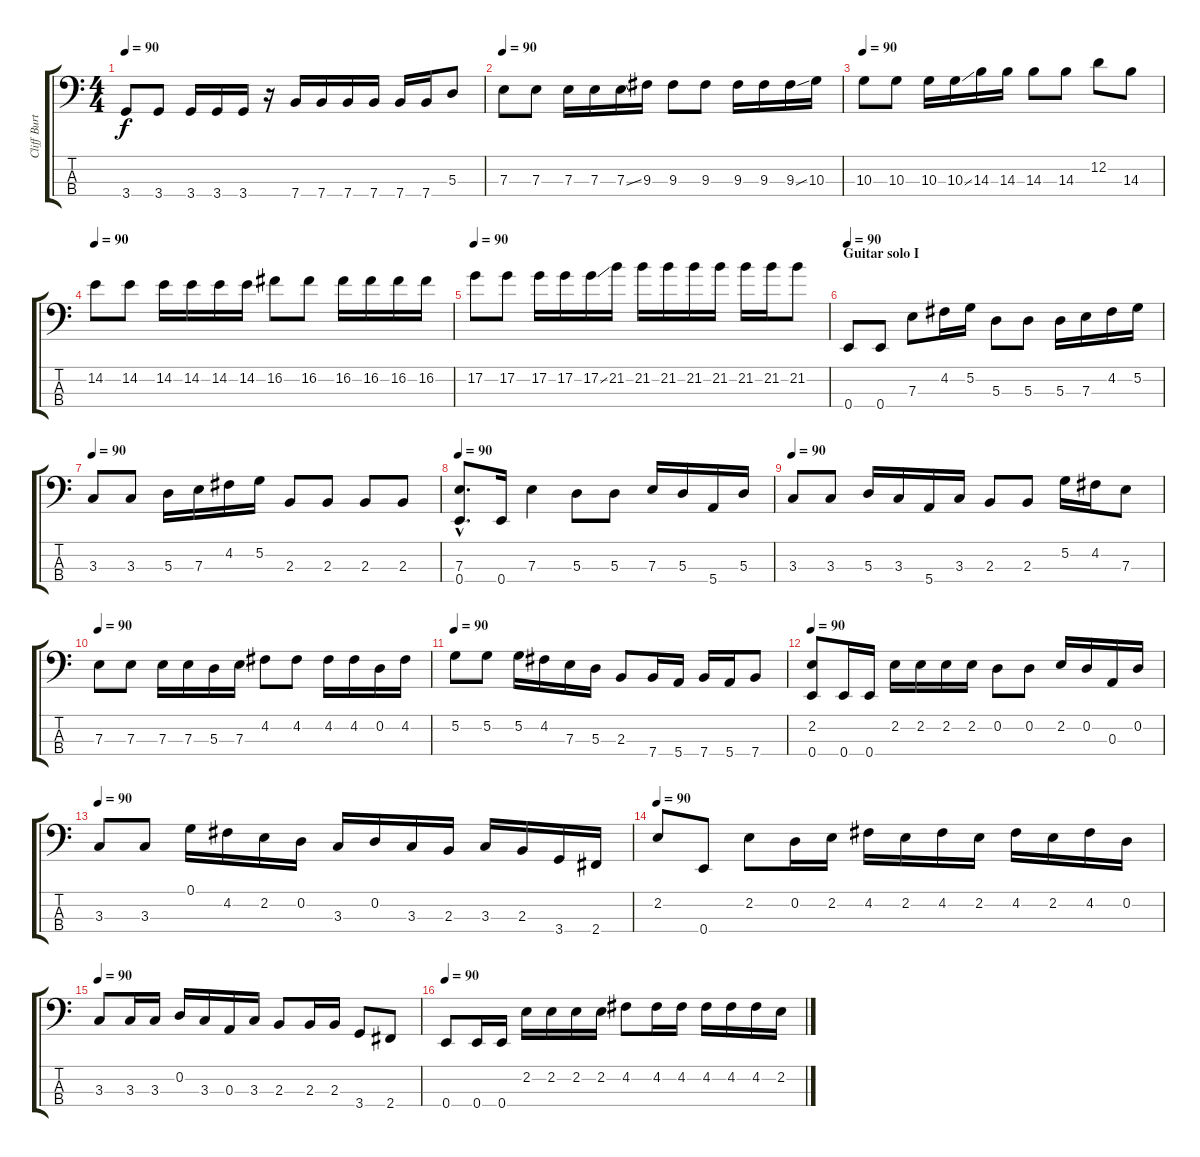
\track ("Cliff Burton (Bass)" "Cliff Burt") {instrument electricbassfinger}
\staff {score tabs}
\tuning (G2 D2 A1 E1) {hide}
\ts (4 4)
\tempo 90
\clef f4
\ks c
3.4.8{dy f} 3.4.8 3.4.16 3.4.16 3.4.16 r.16 7.4.16 7.4.16 7.4.16 7.4.16 7.4.16 7.4.16 5.3.8 |
\tempo 90
7.3.8 7.3.8 7.3.16 7.3.16 7.3{ss}.16 9.3.16 9.3.8 9.3.8 9.3.16 9.3.16 9.3{ss}.16 10.3.16 |
\tempo 90
10.3.8 10.3.8 10.3.16 10.3{ss}.16 14.3.16 14.3.16 14.3.8 14.3.8 12.2.8 14.3.8 |
\tempo 90
14.2.8 14.2.8 14.2.16 14.2.16 14.2.16 14.2.16 16.2.8 16.2.8 16.2.16 16.2.16 16.2.16 16.2.16 |
\tempo 90
17.2.8 17.2.8 17.2.16 17.2.16 17.2{ss}.16 21.2.16 21.2.16 21.2.16 21.2.16 21.2.16 21.2.16 21.2.16 21.2.8 |
\section ("" "Guitar solo I")
\tempo 90
0.4.8 0.4.8 7.3.8 4.2.16 5.2.16 5.3.8 5.3.8 5.3.16 7.3.16 4.2.16 5.2.16 |
\tempo 90
3.3.8 3.3.8 5.3.16 7.3.16 4.2.16 5.2.16 2.3.8 2.3.8 2.3.8 2.3.8 |
\tempo 90
(7.3{hac} 0.4{hac}).8{d} 0.4.16 7.3.4 5.3.8 5.3.8 7.3.16 5.3.16 5.4.16 5.3.16 |
\tempo 90
3.3.8 3.3.8 5.3.16 3.3.16 5.4.16 3.3.16 2.3.8 2.3.8 5.2.16 4.2.16 7.3.8 |
\tempo 90
7.3.8 7.3.8 7.3.16 7.3.16 5.3.16 7.3.16 4.2.8 4.2.8 4.2.16 4.2.16 0.2.16 4.2.16 |
\tempo 90
5.2.8 5.2.8 5.2.16 4.2.16 7.3.16 5.3.16 2.3.8 7.4.16 5.4.16 7.4.16 5.4.16 7.4.8 |
\tempo 90
(2.2 0.4).8 0.4.16 0.4.16 2.2.16 2.2.16 2.2.16 2.2.16 0.2.8 0.2.8 2.2.16 0.2.16 0.3.16 0.2.16 |
\tempo 90
3.3.8 3.3.8 0.1.16 4.2.16 2.2.16 0.2.16 3.3.16 0.2.16 3.3.16 2.3.16 3.3.16 2.3.16 3.4.16 2.4.16 |
\tempo 90
2.2.8 0.4.8 2.2.8 0.2.16 2.2.16 4.2.16 2.2.16 4.2.16 2.2.16 4.2.16 2.2.16 4.2.16 0.2.16 |
\tempo 90
3.3.8 3.3.16 3.3.16 0.2.16 3.3.16 0.3.16 3.3.16 2.3.8 2.3.16 2.3.16 3.4.8 2.4.8 |
\tempo 90
0.4.8 0.4.16 0.4.16 2.2.16 2.2.16 2.2.16 2.2.16 4.2.8 4.2.16 4.2.16 4.2.16 4.2.16 4.2.16 2.2.16
